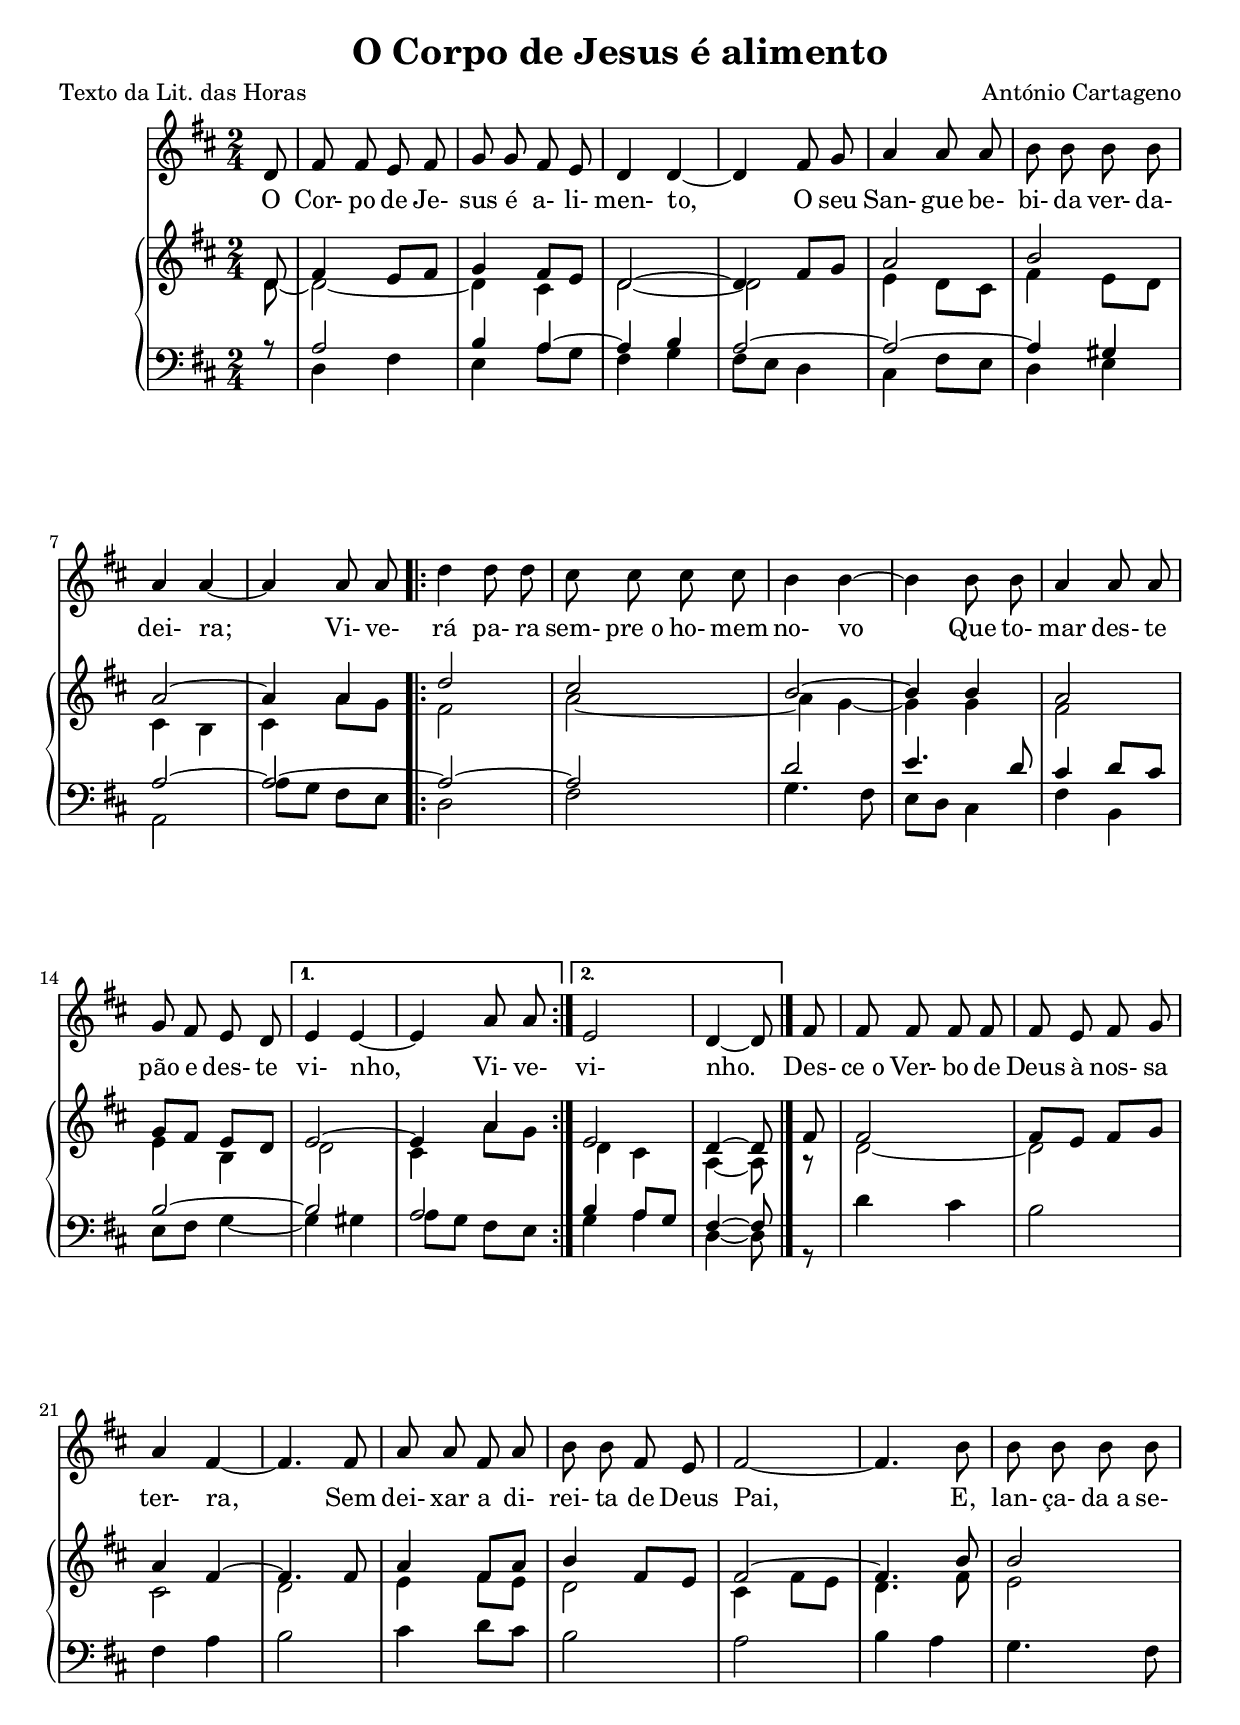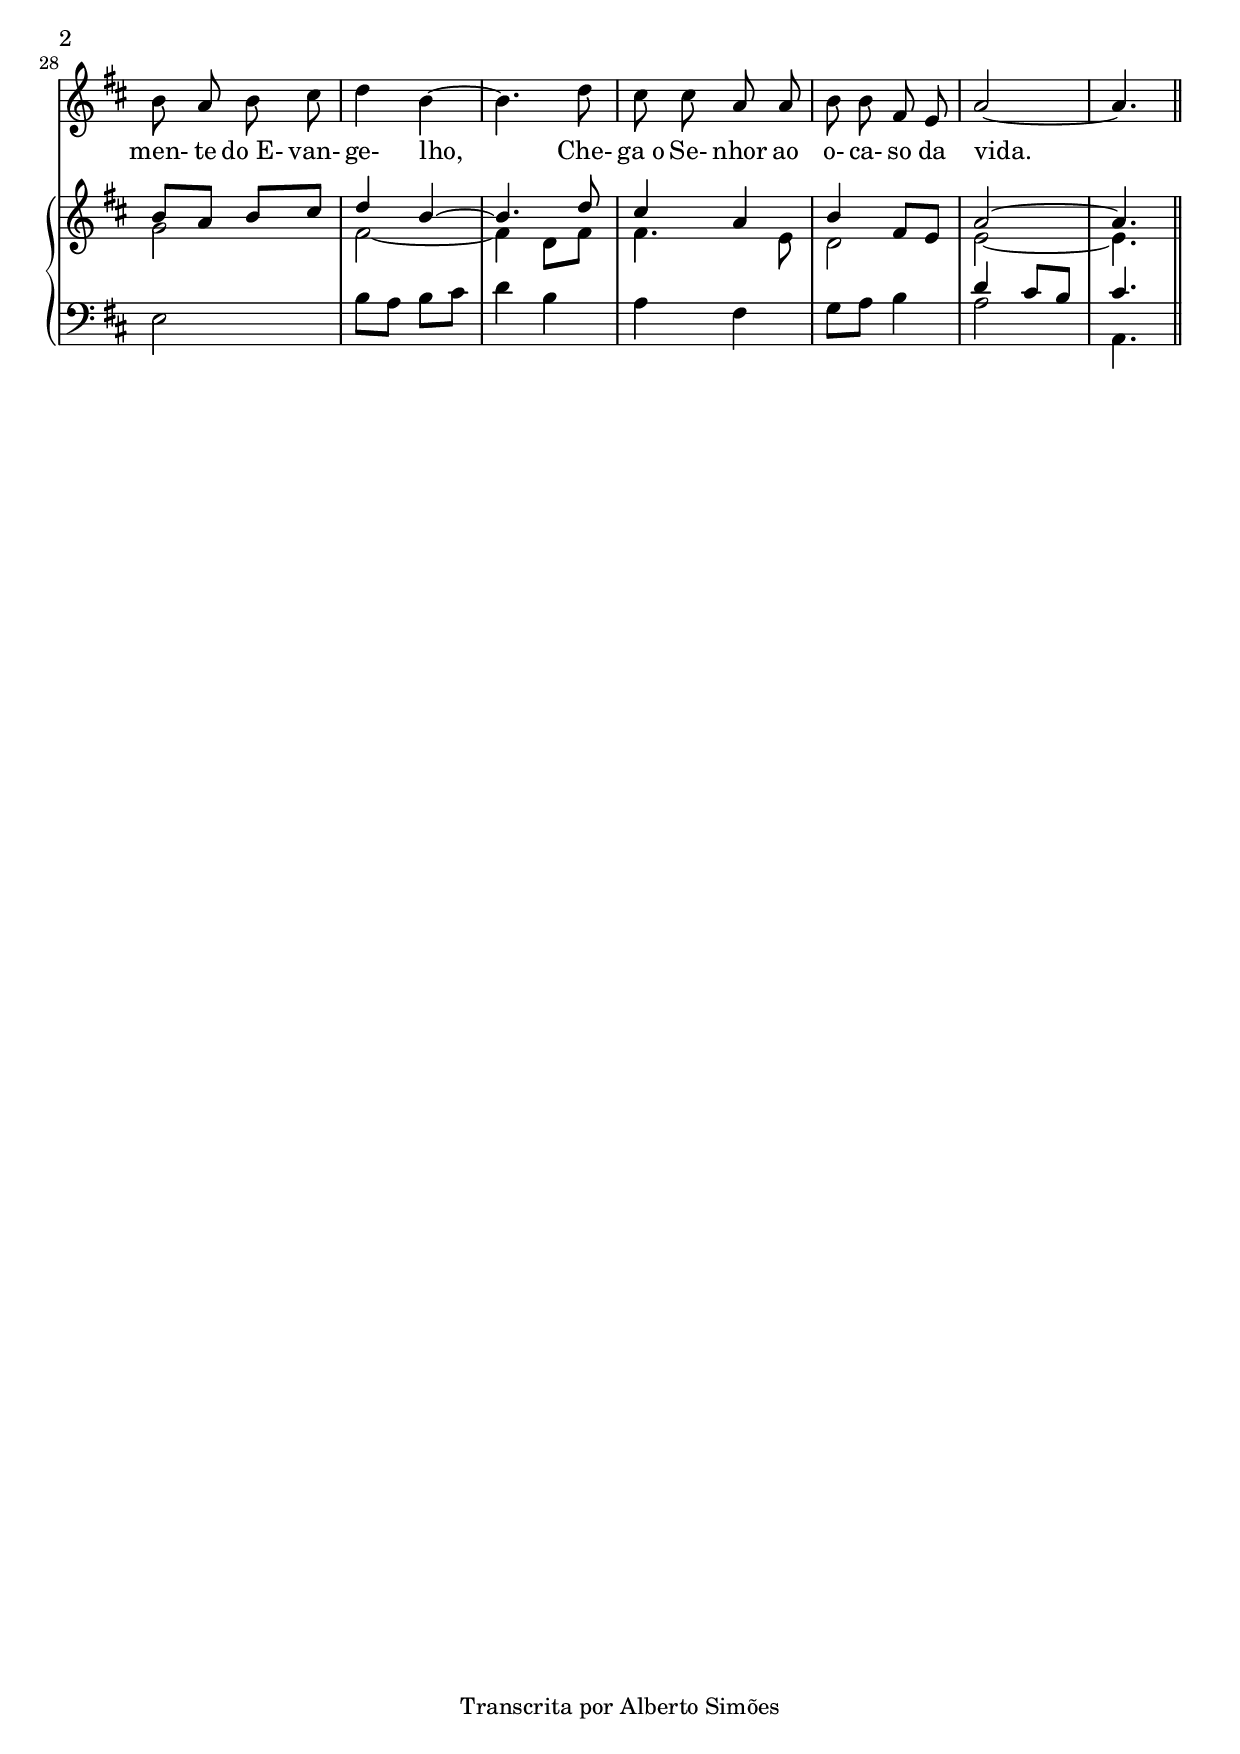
\version "2.14.0"

\header {
  title = "O Corpo de Jesus é alimento"
  composer = "António Cartageno"
 	poet = "Texto da Lit. das Horas"
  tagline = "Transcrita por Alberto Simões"

  ocasioes = "comunhao"
  seccao   = "comunhao"
}


global = {
  \key d \major
  \time 2/4	
}

melody = \relative c' {
  \clef treble
	\global
	\partial 8
	d8
	fis fis e fis
	g g fis e
	d4 d4 ~ 
	d4 fis8 g
	
	a4 a8 a
	b b b b
	a4 a ~
	a a8 a
	
	\repeat volta 2 {
		d4 d8 d
		cis cis cis cis
		b4 b ~ 
		b b8 b
		a4 a8 a
		
		g fis e d
	}
	\alternative {
		{ e4 e ~ e a8 a }
		{ e2 | d4 ~ d8}
	}
	\bar "|."
 fis8
	fis fis fis fis 
	fis e fis g 
	a4 fis ~
	fis4. fis8
	a a fis a
	
	b b fis e
	fis2 ~
	fis4. b8
	b b b b 
	b a b cis
	
	d4 b ~
	b4. d8
	cis cis a a
	b b fis e 
	a2 ~
  a4. \bar "||"
}

text = \lyricmode {
	O Cor- po de Je- sus é a- li- men- to,
	O seu San- gue be- bi- da ver- da- dei- ra;
	Vi- ve- rá pa- ra sem- pre_o ho- mem no- vo
	Que to- mar des- te pão e des- te vi- nho,
	Vi- ve- vi- nho.
	
	Des- ce_o Ver- bo de Deus à nos- sa ter- ra,
	Sem dei- xar a di- rei- ta de Deus Pai,
	E, lan- ça- da_a se- men- te do_E- van- ge- lho,
	Che- ga_o Se- nhor ao o- ca- so da vida.
}

upperA = \relative c' {
	\partial 8
	d8
	fis4 e8[ fis]
	g4 fis8[ e]
	d2 ~ 
	d4 fis8[ g]
	
	a2
	b2
	a2 ~
	a4 a
	
	\repeat volta 2 {
		d2
		cis
		b ~
		b4 b
		a2
		g8[ fis] e[ d]
	}
	\alternative {
		{e2 ~ e4 a4}
		{e2 | d4 ~ d8}
	}
	fis8
	fis2
	fis8[ e] fis[ g]
	a4 fis ~
	fis4. fis8
	a4 fis8[ a]
	
	b4 fis8[ e]
	fis2 ~
	fis4. b8
	b2
	b8[ a] b[ cis]
	
	d4 b4 ~
	b4. d8
	cis4 a
	b fis8[ e]
	a2 ~ | a4.
}

upperB = \relative c' {
	\partial 8
	d8 ~
	d2 ~
	d4 cis
	d2 ~
	d2
	
	e4 d8[ cis]
	fis4 e8[ d]
	cis4 b
	cis a'8[ g]
	
	\repeat volta 2 {
		fis2
		a ~
		a4 g ~
		g g
		fis2
		
		e4 b
	}
	\alternative {
		{d2 cis4 a'8[ g]}
		{d4 cis | a4 ~ a8}
	}
	
        r8
	d2 ~
	d2
	cis
	d
	e4 fis8[ e]
	d2
	cis4 fis8[ e]
	d4. fis8
	e2
	g2
	fis2 ~
	fis4 d8[ fis]
	fis4. e8
	d2
	e2 ~ | e4.
}

lowerA = \relative c' {
	\partial 8
	r8
	a2
	b4 a4 ~
	a4 b
	a2 ~
	
	a2 ~ 
	a4 gis
	a2 ~
	a2 ~
	
	\repeat volta 2 {
		a2 ~
		a2
		d2
		e4. d8
		cis4 d8[ cis]
		
		b2 ~
	}
	\alternative {
		{b2 a }
		{b4 a8[ g] | fis4 ~ fis8}
	}
        s8
	s1 s1 s1 s1 s1 s1 s1 d'4 cis8[ b] | cis4.
}

lowerB = \relative c {
	\partial 8
	s8
	d4 fis
	e a8[ g]
	fis4 g
	fis8[ e] d4
	
	cis4 fis8[ e]
	d4 e
	a,2
	a'8[ g] fis[ e]
	
	\repeat volta 2 {
		d2
		fis
		g4. fis8
		e[ d] cis4
		fis b,
		
		e8[ fis] g4 ~
	}
	\alternative {
		{g gis a8[ g] fis[ e]}
		{g4 a | d,4 ~ d8}
	}
		r8
	d'4 cis
	b2
	fis4 a
	b2
	cis4 d8[ cis]
	b2
	a
	b4 a
	g4. fis8
	e2
	b'8[ a] b[ cis]
	d4 b
	a fis
	g8[ a] b4
	a2 | a,4.
}

upper = {	
	\clef treble
	\global << \upperA \\ \upperB >>
}

lower = {  
	\clef bass  
	\global << \lowerA \\ \lowerB >>
}

\score {
  <<
    \new Voice = "mel" { \autoBeamOff \melody }
    \new Lyrics \lyricsto mel \text    
    \new PianoStaff <<
      \new Staff = "upper" \upper
      \new Staff = "lower" \lower
    >>
  >>
  \layout {
    \context { \Staff \RemoveEmptyStaves }
  }
  \midi { }
}


